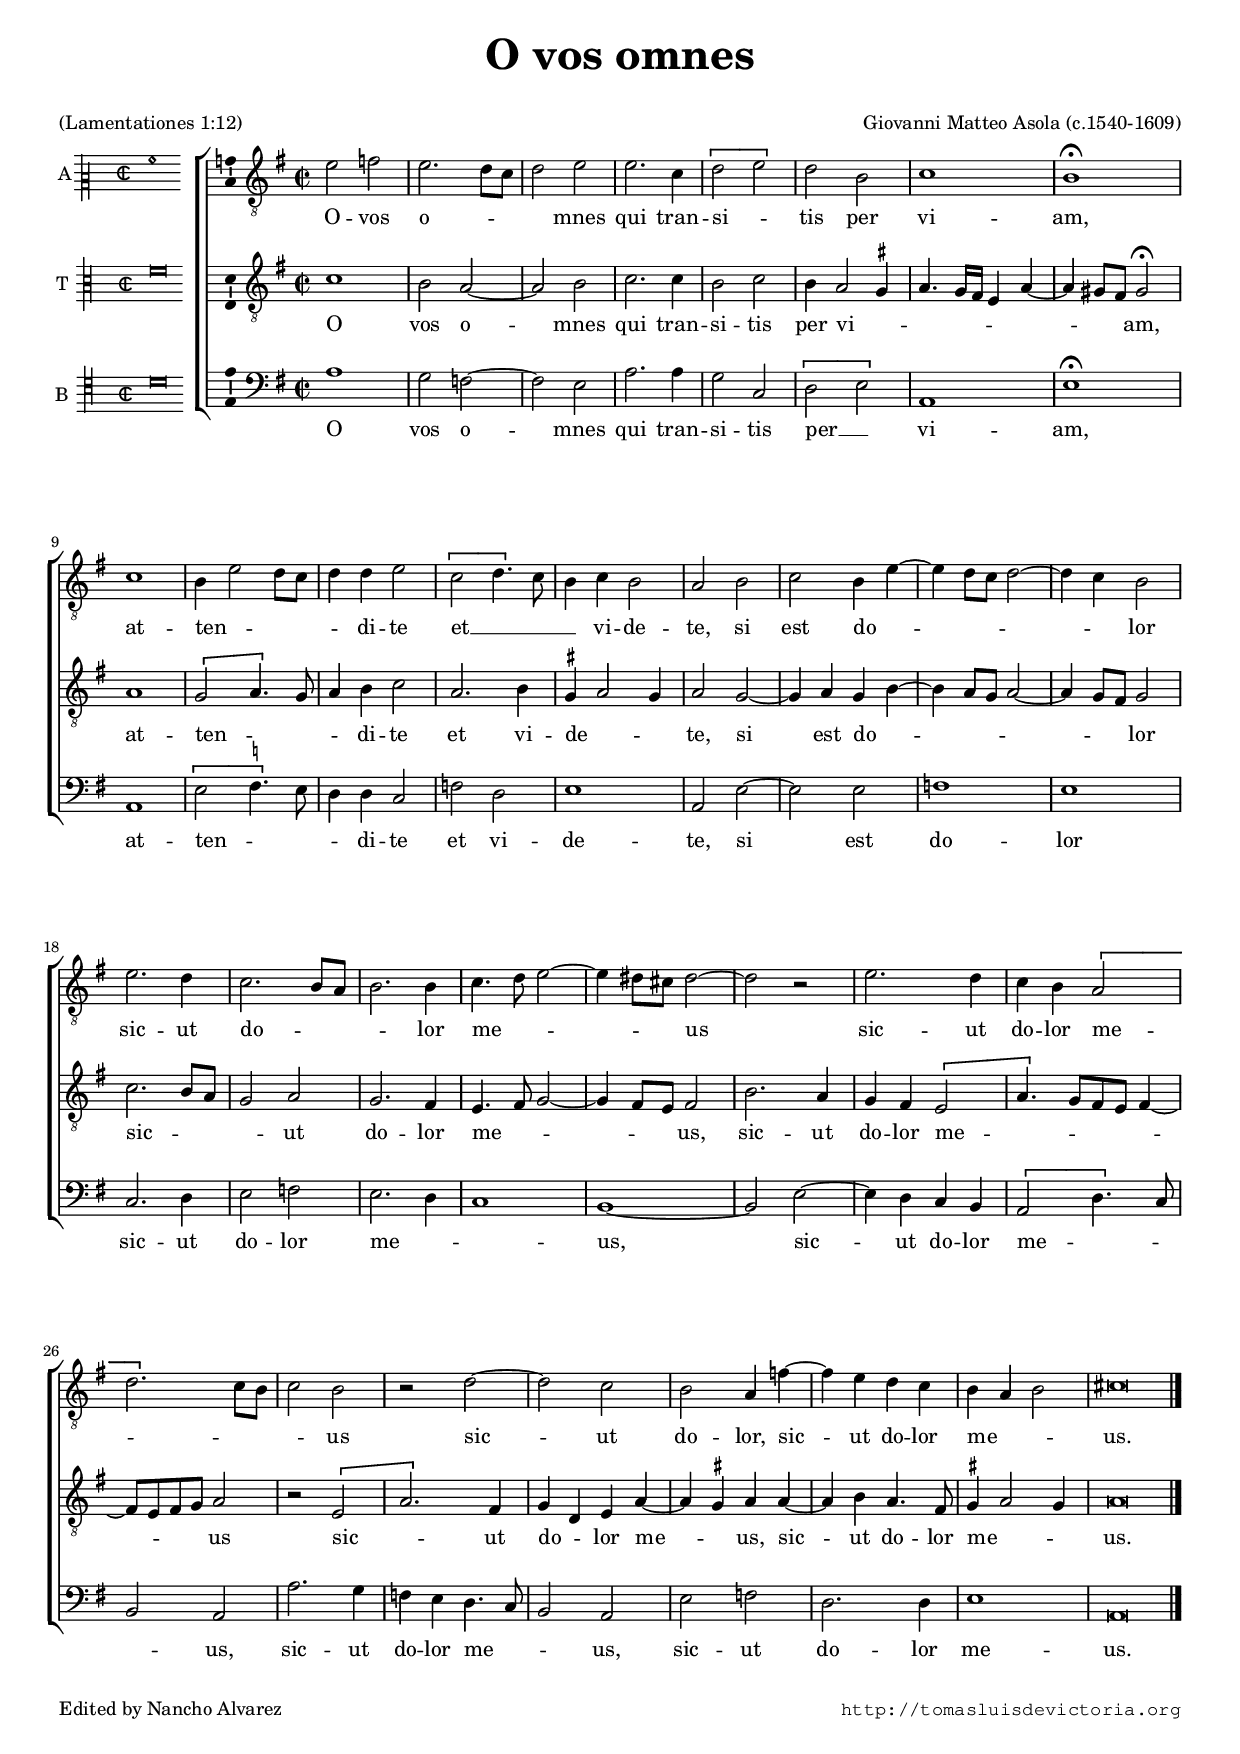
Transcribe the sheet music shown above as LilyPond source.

\version "2.18.0"

#(set-default-paper-size "a4")
#(set-global-staff-size 16.4)
#(ly:set-option 'point-and-click #f)
%mobile -s15.5 -i2.0

italicas=\override LyricText.font-shape = #'italic
rectas=\override LyricText.font-shape = #'upright
ss=\once \set suggestAccidentals = ##t
incipitwidth = 18
mtempo={\tempo 4 = 100}
mtempob={\tempo 4 = 50}

htitle="O vos omnes"
hcomposer="Asola"

\header {
	title=\markup{\fontsize #3 "O vos omnes"}
	%subtitle=""
	subsubtitle=\markup{\null \vspace #1 }
	composer="Giovanni Matteo Asola (c.1540-1609)"
        pdfauthor=\composer
	%opus="(-)"
	poet=\markup{"(Lamentationes 1:12)"}
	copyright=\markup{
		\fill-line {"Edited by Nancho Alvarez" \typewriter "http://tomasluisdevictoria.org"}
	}
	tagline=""
}

global={\key g \major \time 2/2 \skip 1*33
	\bar "|."
}

altus=\relative c'{
	e2 f
	e2. d8 c
	d2 e
	e2. c4
	\[d2 e\]
	d b
	c1
	b^\fermata
	c1
	b4 e2 d8 c
	d4d e2
	\[c2 d4.\] c8
	b4 c b2
	a2 b
	c2 b4 e ~
	e d8 c d2 ~
	d4 c b2
	e2. d4
	c2. b8 a
	b2. b4
	c4. d8 e2 ~
	e4 dis8 cis dis2 ~
	dis2 r
	e2. d4
	c4 b \[a2
	d2.\] c8 b
	c2 b
	r2 d2 ~
	d c
	b a4 f' ~
	f e d c
	b a b2
	cis\breve*1/2
}

tenor=\relative c'{
	c1
	b2 a ~
	a b
	c2. c4
	b2 c
	b4 a2 \ss gis4
	a4. g16 fis e4 a ~
	a gis8 fis \mtempob gis2^\fermata
	\mtempo
	a1
	\[g2 a4.\] g8
	a4 b c2
	a2. b4
	\ss gis4 a2 gis4
	a2 g ~
	g4 a g b ~
	b a8 g a2 ~
	a4 g8 fis g2
	c2. b8 a
	g2 a
	g2. fis4
	e4. fis8 g2 ~
	g4 fis8 e fis2
	b2. a4
	g fis \[e2
	a4.\] g8[ fis8 e] fis4 ~
	fis8 e fis g a2
	r \[e
	a2.\] fis4
	g d e a ~
	a \ss gis a a ~
	a b a4. fis8
	\ss gis4 a2 gis4
	a\breve*1/2
}

bassus=\relative c'{
	a1
	g2 f ~
	f e
	a2. a4
	g2 c,
	\[d2 e\]
	a,1
	e'^\fermata
	a,
	\[e'2 \ss f4.\] e8
	d4 d c2
	f2 d
	e1
	a,2 e' ~
	e e
	f1
	e
	c2. d4
	e2 f
	e2. d4
	c1
	b ~
	b2 e ~
	e4 d c b
	\[a2 d4.\] c8
	b2 a
	a'2. g4
	f e d4. c8
	b2 a
	e' f
	d2. d4
	e1
	a,\breve*1/2
}


textoaltus=\lyricmode{
O -- vos o -- _ _ _ mnes
qui tran -- si -- _ tis per vi -- am,
at -- ten -- _ _ _ _ di -- te
et __ _ _ _ vi -- de -- te,
si est do -- _ _ _ _ _ lor
sic -- ut do -- _ _ _ lor me -- _ _ _ _ us
sic -- ut do -- lor me -- _ _ _ _ us
sic -- ut do -- lor,
sic -- ut do -- lor me -- _ _ us.
}

textotenor=\lyricmode{
O vos o -- mnes
qui tran -- si -- tis per vi -- _ _ _ _ _ _ _ _ am,
at -- ten -- _ _ _ di -- te
et vi -- de -- _ _ te,
si est do -- _ _ _ _ _ _ lor
sic -- _ _ _ ut do -- lor me -- _ _ _ _ us,
sic -- ut do -- lor me -- _ _ _ _ _ _ _ _ us
sic -- _ ut do -- _ lor me -- _ us,
sic -- ut do -- lor me -- _ _ us.
}

textobassus=\lyricmode{
O vos o -- mnes
qui tran -- si -- tis per __ _ vi -- am,
at -- ten -- _ _ _ di -- te
et vi -- de -- te,
si est do -- lor 
sic -- ut do -- lor me -- _ _ us,
sic -- ut do -- lor me -- _ _ _ us,
sic -- ut do -- lor me -- _ _ us,
sic -- ut do -- lor me -- us.
}



incipitaltus=\markup{
	\score{
		{ 
		\set Staff.instrumentName="A" % Cantus
		\override NoteHead.style = #'neomensural 
		\override Staff.TimeSignature.style = #'neomensural
		\cadenzaOn 
		\clef "petrucci-c2"
		\key c \major
		\time 2/2
                a'1*2
		} 
	\layout { line-width=\incipitwidth indent = 0 }
	}
}


incipittenor=\markup{
	\score{
		{ 
		\set Staff.instrumentName="T "
		\override NoteHead.style = #'neomensural 
		\override Staff.TimeSignature.style = #'neomensural
		\cadenzaOn 
		\clef "petrucci-c3"
		\key c \major
		\time 2/2
                f'\breve
		} 
	\layout { line-width=\incipitwidth indent=0 }
	}
}

incipitbassus=\markup{
	\score{
		{ 
		\set Staff.instrumentName="B "
		\override NoteHead.style = #'neomensural
		\override Staff.TimeSignature.style = #'neomensural
		\cadenzaOn 
		\clef "petrucci-c4"
		\key c \major
		\time 2/2
                d'\breve
		} 
	\layout { line-width=\incipitwidth indent = 0 }
	}
}

%\layout {
%       \context {\Voice
%               \remove Ligature_bracket_engraver
%               \consists Mensural_ligature_engraver
%       }
%       line-width=\incipitwidth
%       indent = 0
%}

\score {\transpose c' c'{
\new ChoirStaff<<


	\new Staff <<\global
	\new Voice="v2" {
		\set Staff.instrumentName=\incipitaltus
		\clef "G_8"
		\altus }
	\new Lyrics \lyricsto "v2" {\textoaltus }
	>>
	
	\new Staff <<\global
	\new Voice="v3" {
		\set Staff.instrumentName=\incipittenor
		\clef "G_8"
		\tenor }
	\new Lyrics \lyricsto "v3" {\textotenor }
	>>

	\new Staff <<\global
	\new Voice="v4" {
		\set Staff.instrumentName=\incipitbassus
		\clef "bass"
		\bassus }
	\new Lyrics \lyricsto "v4" {\textobassus }
	>>
	
>>

	} % transpose

\layout{ 
	\context {\Lyrics 
		\override VerticalAxisGroup.staff-affinity = #UP
		\override VerticalAxisGroup.nonstaff-relatedstaff-spacing =
			#'((basic-distance . 0) (minimum-distance . 0) (padding . 1))
		\override LyricText.font-size = #1.2
		\override LyricHyphen.minimum-distance = #0.5
	}
	\context {\Score 
		tempoHideNote = ##t
		\override BarNumber.padding = #2 
	}
	\context {\Voice 
		%melismaBusyProperties = #'()
		%autoBeaming = ##f
	}
	\context {\Staff 
                %\RemoveEmptyStaves
                %\override VerticalAxisGroup.remove-first = ##t
		\override VerticalAxisGroup.staff-staff-spacing =
			#'((basic-distance . 11) (minimum-distance . 0) (padding . 1))
		\consists Ambitus_engraver 
		\override LigatureBracket.padding = #1
	}
}

%\midi { \mtempo }

}


\paper{
	evenHeaderMarkup=\markup  \fill-line { \fromproperty #'page:page-number-string \htitle \hcomposer }
	oddHeaderMarkup= \markup  \fill-line { \on-the-fly #not-first-page \hcomposer \on-the-fly #not-first-page \htitle \on-the-fly #not-first-page \fromproperty #'page:page-number-string }
	%system-count=20
	%page-count = 8
	ragged-last-bottom = ##f
	indent=2.5\cm
	system-system-spacing =
	#'((basic-distance . 20) (minimum-distance . 0) (padding . 5))
	top-system-spacing = % header
	#'((basic-distance . 8) (minimum-distance . 0) (padding . 0))
	last-bottom-spacing = % footer
	#'((basic-distance . 12) (minimum-distance . 0) (padding . 0))
	markup-system-spacing.padding = #1.5
}
